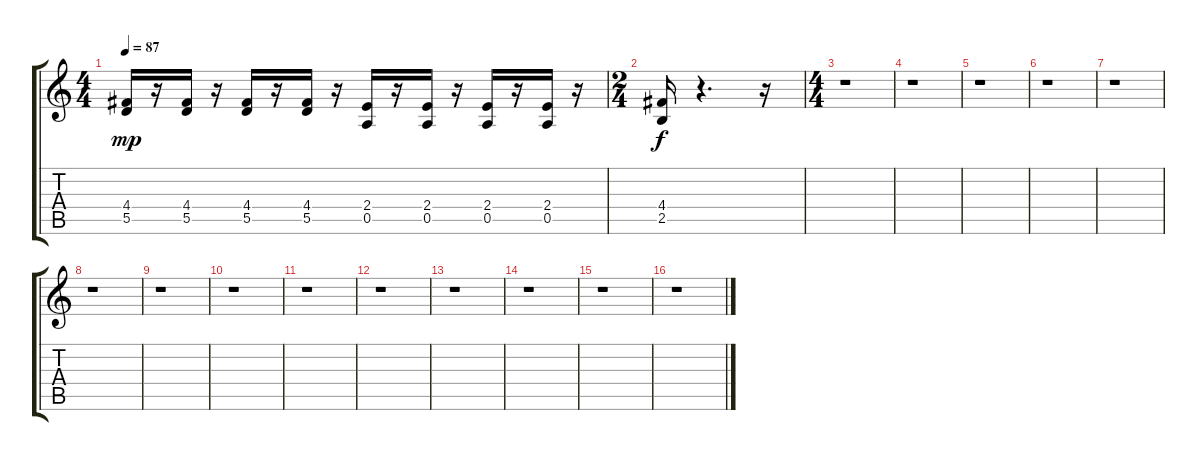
\track "" {instrument overdrivenguitar}
\staff {score tabs}
\tuning (E4 B3 G3 D3 A2 E2) {hide}
\ts (4 4)
\tempo 87
\clef g2
\ks c
(4.4 5.5).16{dy mp} r.16 (4.4 5.5).16 r.16 (4.4 5.5).16 r.16 (4.4 5.5).16 r.16 (2.4 0.5).16 r.16 (2.4 0.5).16 r.16 (2.4 0.5).16 r.16 (2.4 0.5).16 r.16 |
\ts (2 4)
(4.4 2.5).16{dy f} r.4{d} r.16 |
\ts (4 4)
r.1 |
r.1 |
r.1 |
r.1 |
r.1 |
r.1 |
r.1 |
r.1 |
r.1 |
r.1 |
r.1 |
r.1 |
r.1 |
r.1
